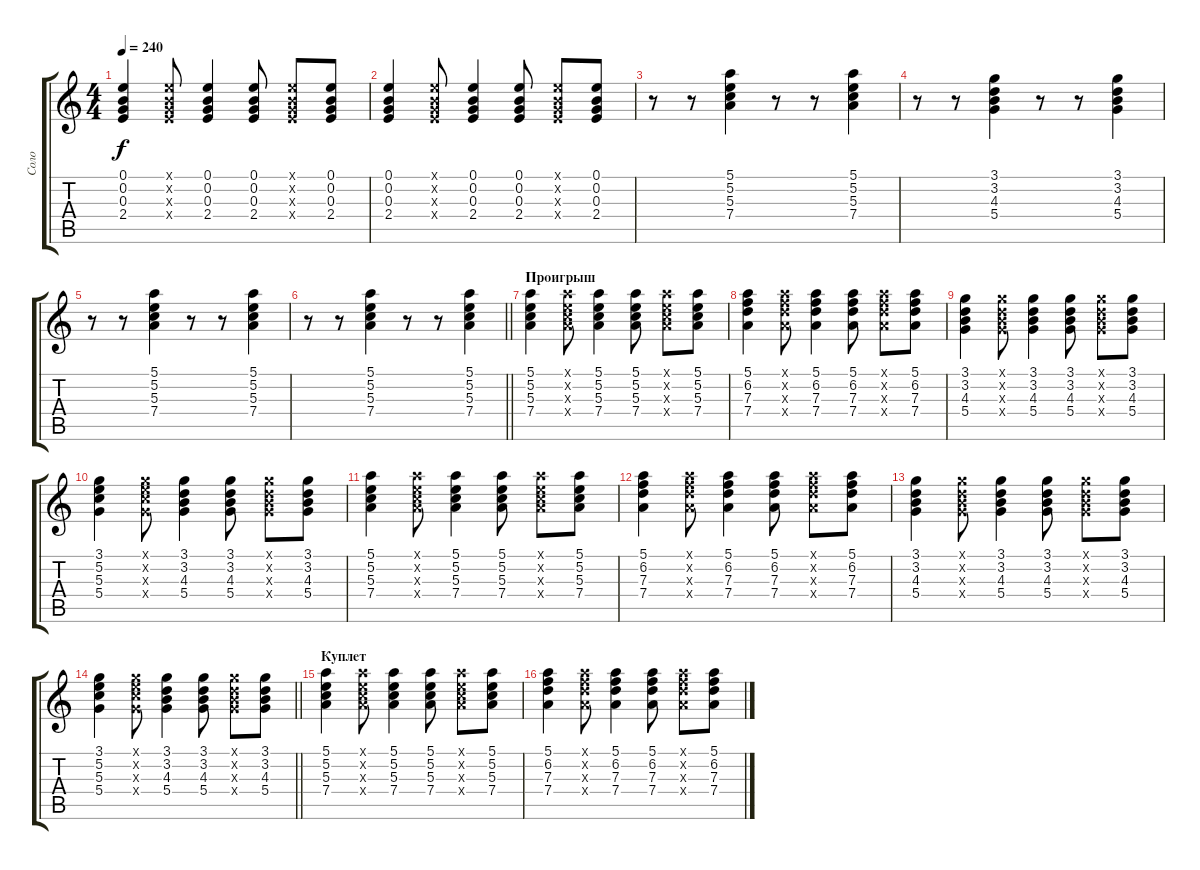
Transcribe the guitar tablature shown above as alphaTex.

\track ("Соло" "Соло") {instrument electricguitarclean}
\staff {score tabs}
\tuning (E4 B3 G3 D3 A2 E2) {hide}
\ts (4 4)
\tempo 240
\clef g2
\ks c
(0.1 0.2 0.3 2.4).4{dy f} (0.1{x} 0.2{x} 0.3{x} 2.4{x}).8 (0.1 0.2 0.3 2.4).4 (0.1 0.2 0.3 2.4).8 (0.1{x} 0.2{x} 0.3{x} 2.4{x}).8 (0.1 0.2 0.3 2.4).8 |
(0.1 0.2 0.3 2.4).4 (0.1{x} 0.2{x} 0.3{x} 2.4{x}).8 (0.1 0.2 0.3 2.4).4 (0.1 0.2 0.3 2.4).8 (0.1{x} 0.2{x} 0.3{x} 2.4{x}).8 (0.1 0.2 0.3 2.4).8 |
r.8 r.8 (5.1 5.2 5.3 7.4).4 r.8 r.8 (5.1 5.2 5.3 7.4).4 |
r.8 r.8 (3.1 3.2 4.3 5.4).4 r.8 r.8 (3.1 3.2 4.3 5.4).4 |
r.8 r.8 (5.1 5.2 5.3 7.4).4 r.8 r.8 (5.1 5.2 5.3 7.4).4 |
\barLineRight lightlight
r.8 r.8 (5.1 5.2 5.3 7.4).4 r.8 r.8 (5.1 5.2 5.3 7.4).4 |
\section ("" "Проигрыш")
(5.1 5.2 5.3 7.4).4 (5.1{x} 5.2{x} 5.3{x} 7.4{x}).8 (5.1 5.2 5.3 7.4).4 (5.1 5.2 5.3 7.4).8 (5.1{x} 5.2{x} 5.3{x} 7.4{x}).8 (5.1 5.2 5.3 7.4).8 |
(5.1 6.2 7.3 7.4).4 (5.1{x} 6.2{x} 7.3{x} 7.4{x}).8 (5.1 6.2 7.3 7.4).4 (5.1 6.2 7.3 7.4).8 (5.1{x} 6.2{x} 7.3{x} 7.4{x}).8 (5.1 6.2 7.3 7.4).8 |
(3.1 3.2 4.3 5.4).4 (3.1{x} 3.2{x} 4.3{x} 5.4{x}).8 (3.1 3.2 4.3 5.4).4 (3.1 3.2 4.3 5.4).8 (3.1{x} 3.2{x} 4.3{x} 5.4{x}).8 (3.1 3.2 4.3 5.4).8 |
(3.1 5.2 5.3 5.4).4 (3.1{x} 5.2{x} 5.3{x} 5.4{x}).8 (3.1 3.2 4.3 5.4).4 (3.1 3.2 4.3 5.4).8 (3.1{x} 3.2{x} 4.3{x} 5.4{x}).8 (3.1 3.2 4.3 5.4).8 |
(5.1 5.2 5.3 7.4).4 (5.1{x} 5.2{x} 5.3{x} 7.4{x}).8 (5.1 5.2 5.3 7.4).4 (5.1 5.2 5.3 7.4).8 (5.1{x} 5.2{x} 5.3{x} 7.4{x}).8 (5.1 5.2 5.3 7.4).8 |
(5.1 6.2 7.3 7.4).4 (5.1{x} 6.2{x} 7.3{x} 7.4{x}).8 (5.1 6.2 7.3 7.4).4 (5.1 6.2 7.3 7.4).8 (5.1{x} 6.2{x} 7.3{x} 7.4{x}).8 (5.1 6.2 7.3 7.4).8 |
(3.1 3.2 4.3 5.4).4 (3.1{x} 3.2{x} 4.3{x} 5.4{x}).8 (3.1 3.2 4.3 5.4).4 (3.1 3.2 4.3 5.4).8 (3.1{x} 3.2{x} 4.3{x} 5.4{x}).8 (3.1 3.2 4.3 5.4).8 |
\barLineRight lightlight
(3.1 5.2 5.3 5.4).4 (3.1{x} 5.2{x} 5.3{x} 5.4{x}).8 (3.1 3.2 4.3 5.4).4 (3.1 3.2 4.3 5.4).8 (3.1{x} 3.2{x} 4.3{x} 5.4{x}).8 (3.1 3.2 4.3 5.4).8 |
\section ("" "Куплет")
(5.1 5.2 5.3 7.4).4 (5.1{x} 5.2{x} 5.3{x} 7.4{x}).8 (5.1 5.2 5.3 7.4).4 (5.1 5.2 5.3 7.4).8 (5.1{x} 5.2{x} 5.3{x} 7.4{x}).8 (5.1 5.2 5.3 7.4).8 |
(5.1 6.2 7.3 7.4).4 (5.1{x} 6.2{x} 7.3{x} 7.4{x}).8 (5.1 6.2 7.3 7.4).4 (5.1 6.2 7.3 7.4).8 (5.1{x} 6.2{x} 7.3{x} 7.4{x}).8 (5.1 6.2 7.3 7.4).8
